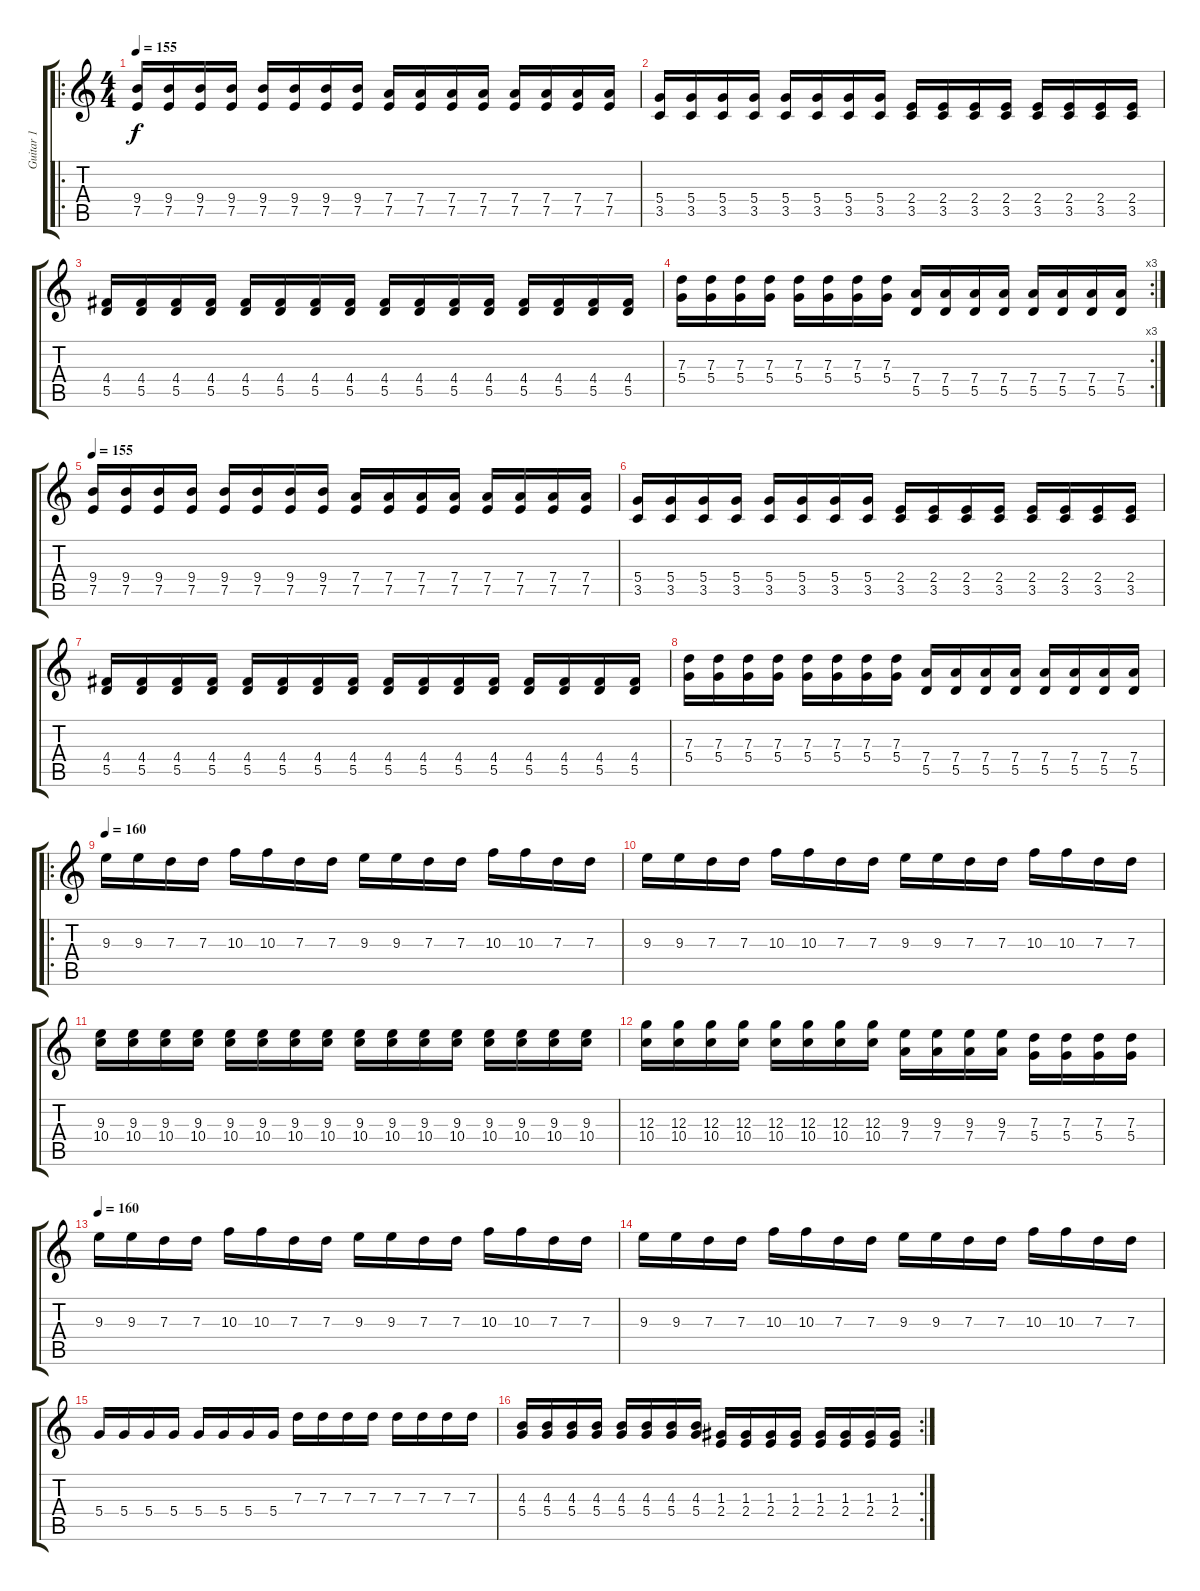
\track ("Guitar 1" "Guitar 1") {instrument distortionguitar}
\staff {score tabs}
\tuning (E4 B3 G3 D3 A2 E2) {hide}
\ro
\ts (4 4)
\tempo 155
\clef g2
\ks c
(9.4 7.5).16{dy f} (9.4 7.5).16 (9.4 7.5).16 (9.4 7.5).16 (9.4 7.5).16 (9.4 7.5).16 (9.4 7.5).16 (9.4 7.5).16 (7.4 7.5).16 (7.4 7.5).16 (7.4 7.5).16 (7.4 7.5).16 (7.4 7.5).16 (7.4 7.5).16 (7.4 7.5).16 (7.4 7.5).16 |
(5.4 3.5).16 (5.4 3.5).16 (5.4 3.5).16 (5.4 3.5).16 (5.4 3.5).16 (5.4 3.5).16 (5.4 3.5).16 (5.4 3.5).16 (2.4 3.5).16 (2.4 3.5).16 (2.4 3.5).16 (2.4 3.5).16 (2.4 3.5).16 (2.4 3.5).16 (2.4 3.5).16 (2.4 3.5).16 |
(4.4 5.5).16 (4.4 5.5).16 (4.4 5.5).16 (4.4 5.5).16 (4.4 5.5).16 (4.4 5.5).16 (4.4 5.5).16 (4.4 5.5).16 (4.4 5.5).16 (4.4 5.5).16 (4.4 5.5).16 (4.4 5.5).16 (4.4 5.5).16 (4.4 5.5).16 (4.4 5.5).16 (4.4 5.5).16 |
\rc 3
(7.3 5.4).16 (7.3 5.4).16 (7.3 5.4).16 (7.3 5.4).16 (7.3 5.4).16 (7.3 5.4).16 (7.3 5.4).16 (7.3 5.4).16 (7.4 5.5).16 (7.4 5.5).16 (7.4 5.5).16 (7.4 5.5).16 (7.4 5.5).16 (7.4 5.5).16 (7.4 5.5).16 (7.4 5.5).16 |
\tempo 155
(9.4 7.5).16 (9.4 7.5).16 (9.4 7.5).16 (9.4 7.5).16 (9.4 7.5).16 (9.4 7.5).16 (9.4 7.5).16 (9.4 7.5).16 (7.4 7.5).16 (7.4 7.5).16 (7.4 7.5).16 (7.4 7.5).16 (7.4 7.5).16 (7.4 7.5).16 (7.4 7.5).16 (7.4 7.5).16 |
(5.4 3.5).16 (5.4 3.5).16 (5.4 3.5).16 (5.4 3.5).16 (5.4 3.5).16 (5.4 3.5).16 (5.4 3.5).16 (5.4 3.5).16 (2.4 3.5).16 (2.4 3.5).16 (2.4 3.5).16 (2.4 3.5).16 (2.4 3.5).16 (2.4 3.5).16 (2.4 3.5).16 (2.4 3.5).16 |
(4.4 5.5).16 (4.4 5.5).16 (4.4 5.5).16 (4.4 5.5).16 (4.4 5.5).16 (4.4 5.5).16 (4.4 5.5).16 (4.4 5.5).16 (4.4 5.5).16 (4.4 5.5).16 (4.4 5.5).16 (4.4 5.5).16 (4.4 5.5).16 (4.4 5.5).16 (4.4 5.5).16 (4.4 5.5).16 |
(7.3 5.4).16 (7.3 5.4).16 (7.3 5.4).16 (7.3 5.4).16 (7.3 5.4).16 (7.3 5.4).16 (7.3 5.4).16 (7.3 5.4).16 (7.4 5.5).16 (7.4 5.5).16 (7.4 5.5).16 (7.4 5.5).16 (7.4 5.5).16 (7.4 5.5).16 (7.4 5.5).16 (7.4 5.5).16 |
\ro
\tempo 160
9.3.16 9.3.16 7.3.16 7.3.16 10.3.16 10.3.16 7.3.16 7.3.16 9.3.16 9.3.16 7.3.16 7.3.16 10.3.16 10.3.16 7.3.16 7.3.16 |
9.3.16 9.3.16 7.3.16 7.3.16 10.3.16 10.3.16 7.3.16 7.3.16 9.3.16 9.3.16 7.3.16 7.3.16 10.3.16 10.3.16 7.3.16 7.3.16 |
(9.3 10.4).16 (9.3 10.4).16 (9.3 10.4).16 (9.3 10.4).16 (9.3 10.4).16 (9.3 10.4).16 (9.3 10.4).16 (9.3 10.4).16 (9.3 10.4).16 (9.3 10.4).16 (9.3 10.4).16 (9.3 10.4).16 (9.3 10.4).16 (9.3 10.4).16 (9.3 10.4).16 (9.3 10.4).16 |
(12.3 10.4).16 (12.3 10.4).16 (12.3 10.4).16 (12.3 10.4).16 (12.3 10.4).16 (12.3 10.4).16 (12.3 10.4).16 (12.3 10.4).16 (9.3 7.4).16 (9.3 7.4).16 (9.3 7.4).16 (9.3 7.4).16 (7.3 5.4).16 (7.3 5.4).16 (7.3 5.4).16 (7.3 5.4).16 |
\tempo 160
9.3.16 9.3.16 7.3.16 7.3.16 10.3.16 10.3.16 7.3.16 7.3.16 9.3.16 9.3.16 7.3.16 7.3.16 10.3.16 10.3.16 7.3.16 7.3.16 |
9.3.16 9.3.16 7.3.16 7.3.16 10.3.16 10.3.16 7.3.16 7.3.16 9.3.16 9.3.16 7.3.16 7.3.16 10.3.16 10.3.16 7.3.16 7.3.16 |
5.4.16 5.4.16 5.4.16 5.4.16 5.4.16 5.4.16 5.4.16 5.4.16 7.3.16 7.3.16 7.3.16 7.3.16 7.3.16 7.3.16 7.3.16 7.3.16 |
\rc 2
(4.3 5.4).16 (4.3 5.4).16 (4.3 5.4).16 (4.3 5.4).16 (4.3 5.4).16 (4.3 5.4).16 (4.3 5.4).16 (4.3 5.4).16 (1.3 2.4).16 (1.3 2.4).16 (1.3 2.4).16 (1.3 2.4).16 (1.3 2.4).16 (1.3 2.4).16 (1.3 2.4).16 (1.3 2.4).16
